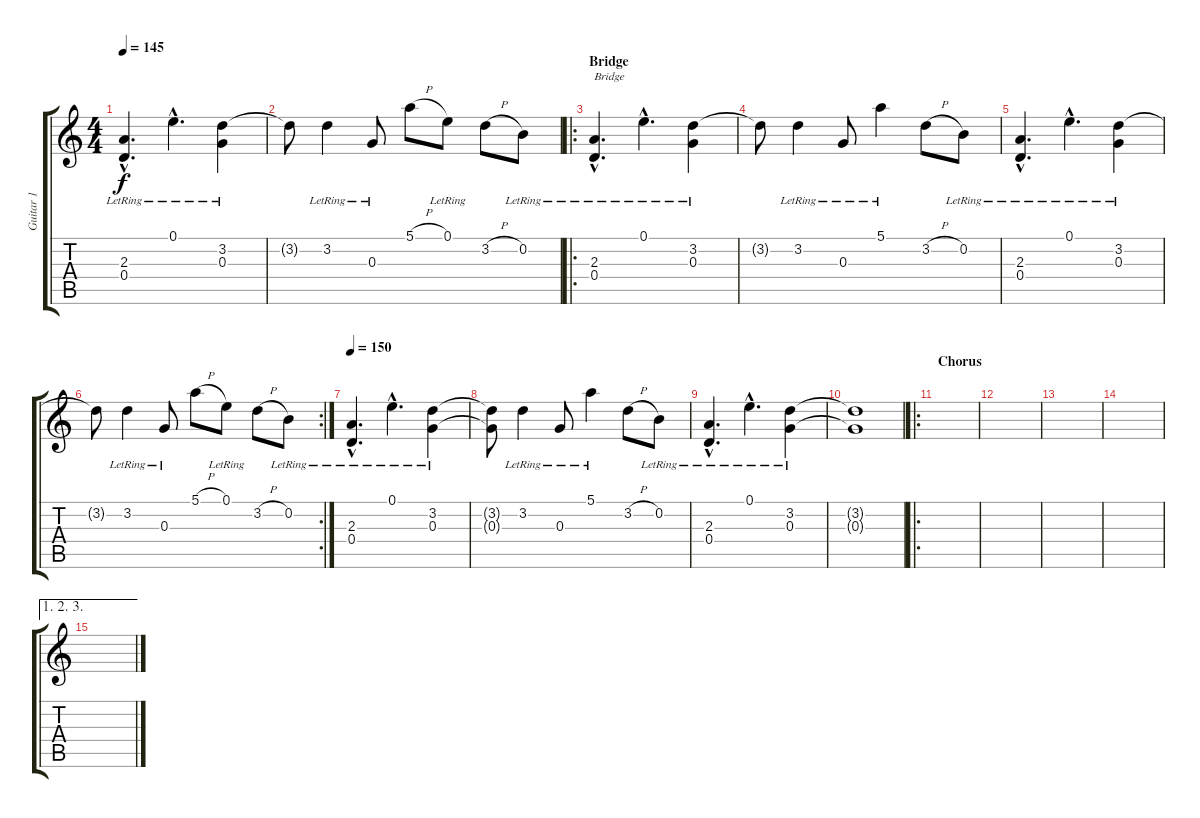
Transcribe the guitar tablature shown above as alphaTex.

\track ("Guitar 1" "Guitar 1") {instrument electricguitarjazz}
\staff {score tabs}
\tuning (E4 B3 G3 D3 A2 E2) {hide}
\ts (4 4)
\tempo 145
\clef g2
\ks c
(2.3{hac lr} 0.4{hac lr}).4{d dy f} 0.1{hac lr}.4{d} (3.2{lr} 0.3{lr}).4 |
3.2{t}.8 3.2{lr}.4 0.3{lr}.8 5.1{h}.8 0.1{lr}.8 3.2{h}.8 0.2{lr}.8 |
\ro
\section ("" "Bridge")
(2.3{hac lr} 0.4{hac lr}).4{d txt "Bridge"} 0.1{hac lr}.4{d} (3.2{lr} 0.3{lr}).4 |
3.2{t}.8 3.2{lr}.4 0.3{lr}.8 5.1{lr}.4 3.2{h}.8 0.2{lr}.8 |
(2.3{hac lr} 0.4{hac lr}).4{d} 0.1{hac lr}.4{d} (3.2{lr} 0.3{lr}).4 |
\rc 2
3.2{t}.8 3.2{lr}.4 0.3{lr}.8 5.1{h}.8 0.1{lr}.8 3.2{h}.8 0.2{lr}.8 |
\tempo 150
(2.3{hac lr} 0.4{hac lr}).4{d} 0.1{hac lr}.4{d} (3.2{lr} 0.3{lr}).4 |
(3.2{t} 0.3{t}).8 3.2{lr}.4 0.3{lr}.8 5.1{lr}.4 3.2{h}.8 0.2{lr}.8 |
(2.3{hac lr} 0.4{hac lr}).4{d} 0.1{hac lr}.4{d} (3.2{lr} 0.3{lr}).4 |
(3.2{t} 0.3{t}).1 |
\ro
\section ("" "Chorus")
|
|
|
|
\ae (1 2 3)
